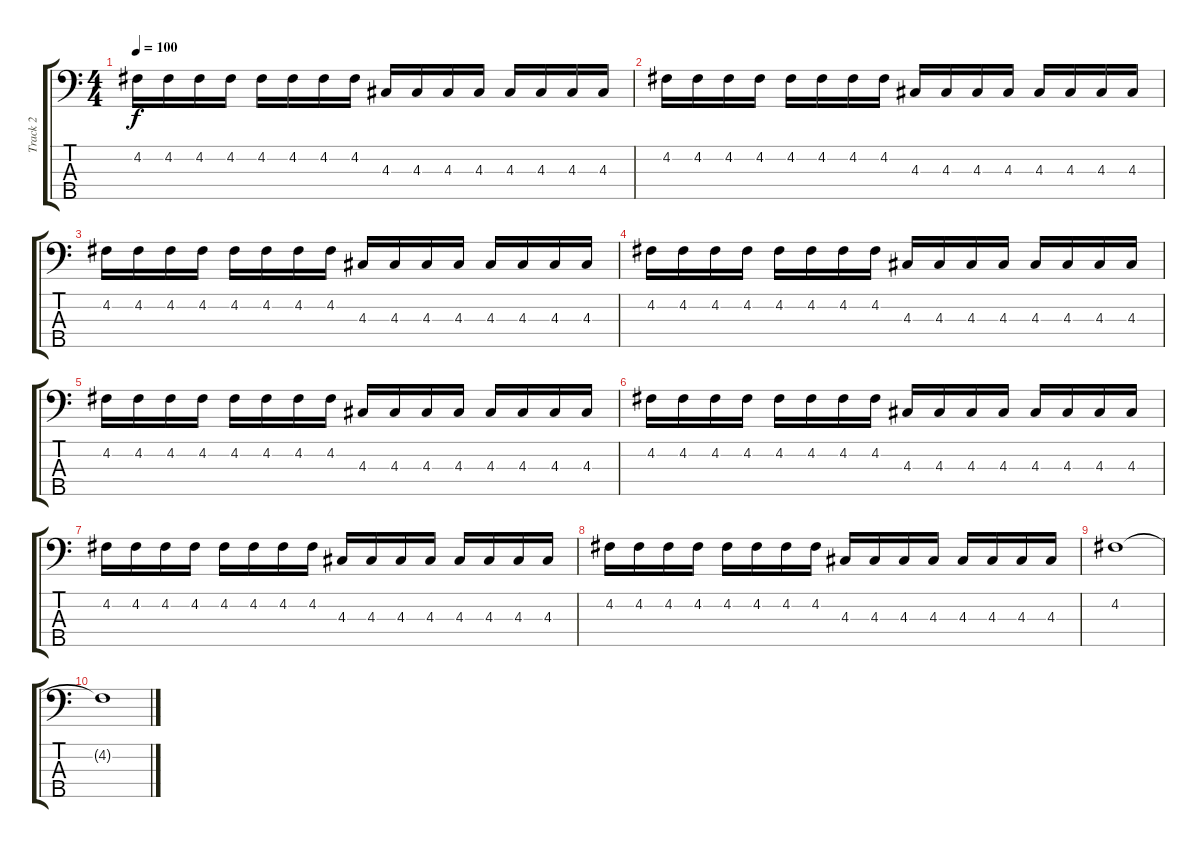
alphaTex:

\track ("Track 2" "Track 2") {instrument electricbassfinger}
\staff {score tabs}
\tuning (G2 D2 A1 E1 B0) {hide}
\ts (4 4)
\tempo 100
\clef f4
\ks c
4.2.16{dy f} 4.2.16 4.2.16 4.2.16 4.2.16 4.2.16 4.2.16 4.2.16 4.3.16 4.3.16 4.3.16 4.3.16 4.3.16 4.3.16 4.3.16 4.3.16 |
4.2.16 4.2.16 4.2.16 4.2.16 4.2.16 4.2.16 4.2.16 4.2.16 4.3.16 4.3.16 4.3.16 4.3.16 4.3.16 4.3.16 4.3.16 4.3.16 |
4.2.16 4.2.16 4.2.16 4.2.16 4.2.16 4.2.16 4.2.16 4.2.16 4.3.16 4.3.16 4.3.16 4.3.16 4.3.16 4.3.16 4.3.16 4.3.16 |
4.2.16 4.2.16 4.2.16 4.2.16 4.2.16 4.2.16 4.2.16 4.2.16 4.3.16 4.3.16 4.3.16 4.3.16 4.3.16 4.3.16 4.3.16 4.3.16 |
4.2.16 4.2.16 4.2.16 4.2.16 4.2.16 4.2.16 4.2.16 4.2.16 4.3.16 4.3.16 4.3.16 4.3.16 4.3.16 4.3.16 4.3.16 4.3.16 |
4.2.16 4.2.16 4.2.16 4.2.16 4.2.16 4.2.16 4.2.16 4.2.16 4.3.16 4.3.16 4.3.16 4.3.16 4.3.16 4.3.16 4.3.16 4.3.16 |
4.2.16 4.2.16 4.2.16 4.2.16 4.2.16 4.2.16 4.2.16 4.2.16 4.3.16 4.3.16 4.3.16 4.3.16 4.3.16 4.3.16 4.3.16 4.3.16 |
4.2.16 4.2.16 4.2.16 4.2.16 4.2.16 4.2.16 4.2.16 4.2.16 4.3.16 4.3.16 4.3.16 4.3.16 4.3.16 4.3.16 4.3.16 4.3.16 |
4.2.1 |
4.2{t}.1
